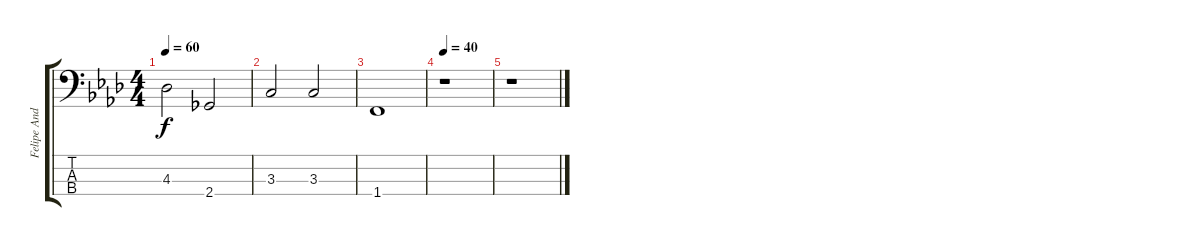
\track ("Felipe Andreoli" "Felipe And") {instrument electricbassfinger}
\staff {score tabs}
\tuning (G2 D2 A1 E1) {hide}
\ts (4 4)
\tempo 60
\clef f4
\ks ab
4.3.2{dy f} 2.4.2 |
3.3.2 3.3.2 |
1.4.1 |
\tempo 40
r.1 |
r.1
